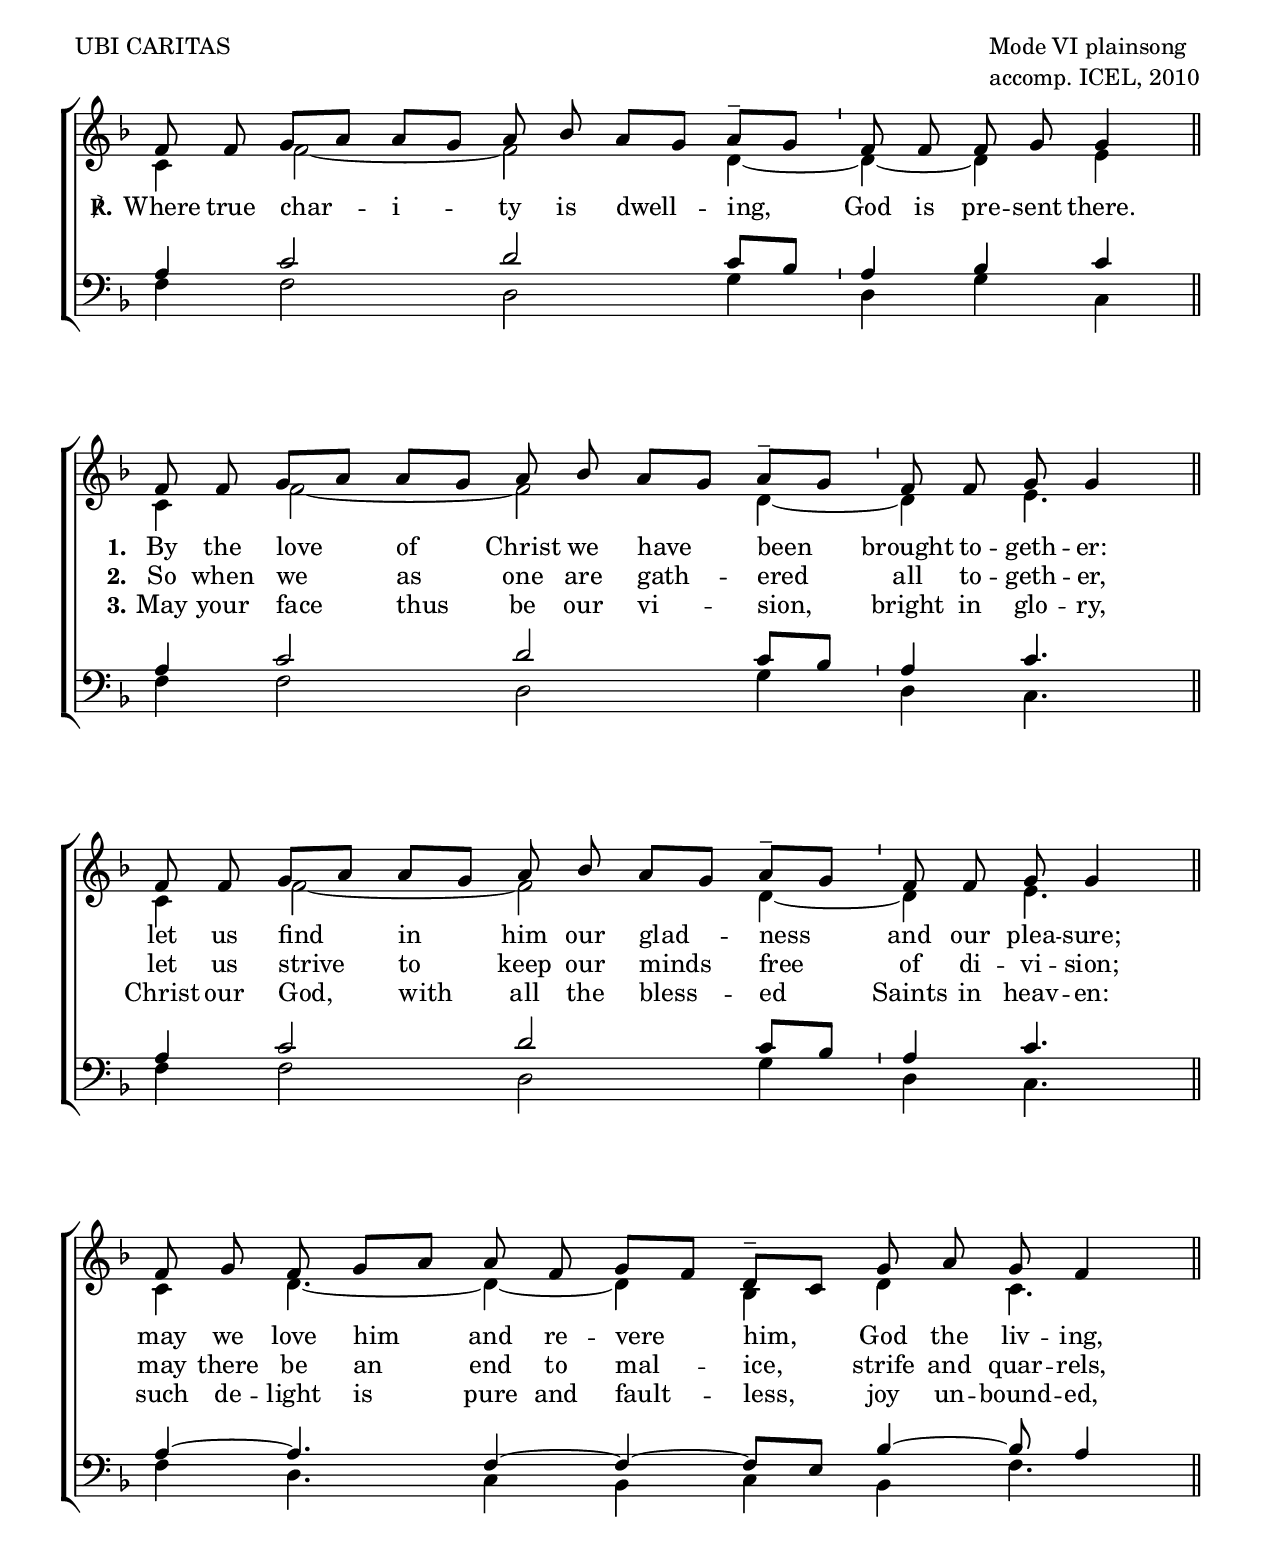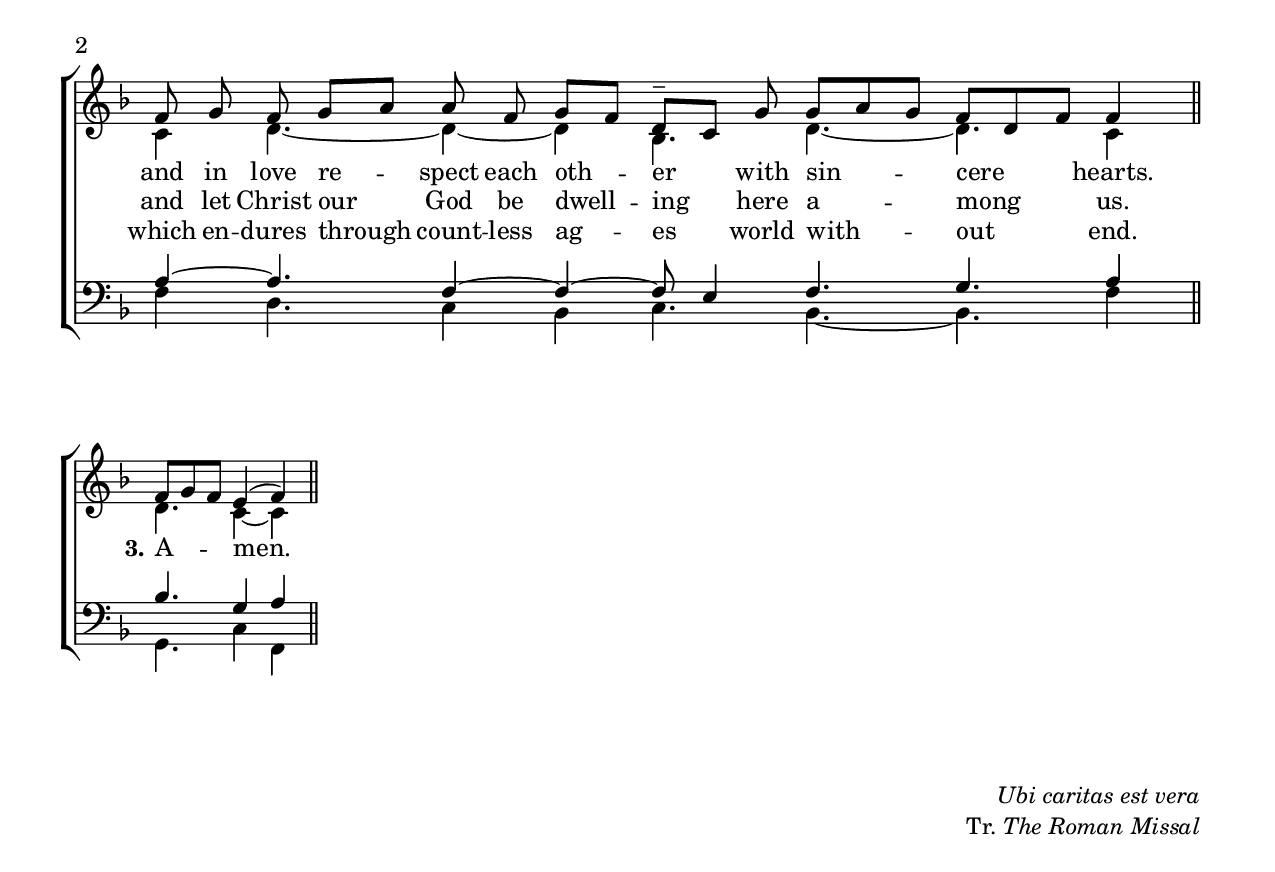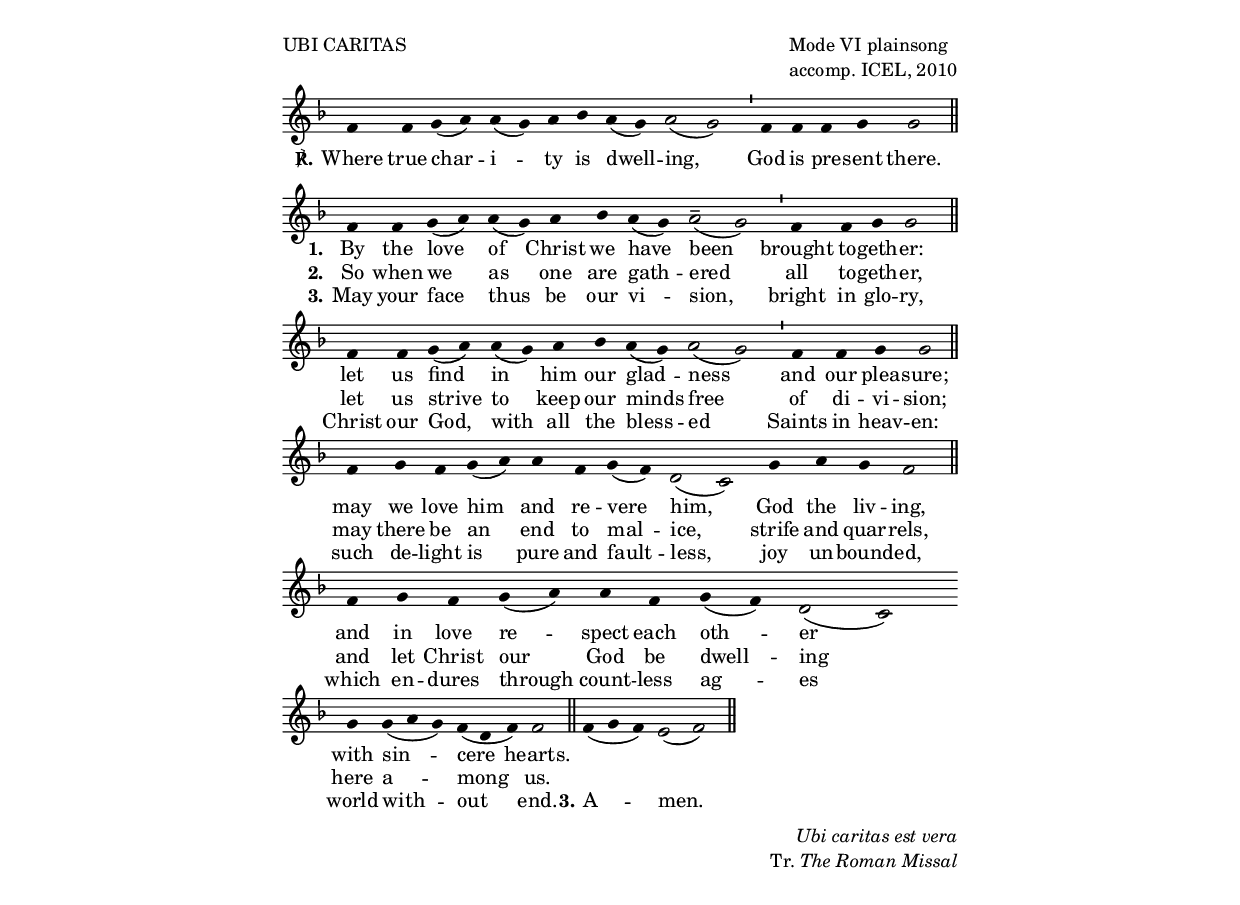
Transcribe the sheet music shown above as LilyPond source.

%{
The music and poetry produced by this source code are believed to be in the public domain in the United States.
The source code itself is licensed under a Creative Commons Attribution-NonCommercial 4.0 International License:
http://creativecommons.org/licenses/by-nc/4.0/

Musicam Ecclesiae - sites.google.com/site/musicamecclesiae
%}

\version "2.18.2"
\include "english.ly"
\include "hymn_definitions.ly"

top = \markup {
  \fill-line {
    \column {
      \line {UBI CARITAS}
    }
    \column{
      \line {Mode VI plainsong}
      \line {accomp. ICEL, 2010}
    }
  }
}

bottom = \markup  {
  \fill-line {
    \null
    \right-column {
      \line {\italic "Ubi caritas est vera"}
      \line {Tr. \italic "The Roman Missal"}
    }
  }
}

\header {
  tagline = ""
}

global = {
  \key f \major
  \cadenzaOn
  \autoBeamOff
  \set Staff.midiInstrument = "church organ"
}

melody = \relative c' {
  \global

  f8 f g[ a] a[ g] a bf a[ g] a[-- g] \bar "'" \noBreak
  f8 f f g g4 \bar "||"

  f8 f g8[ a] a[ g] a 
  bf a[ g] a[-- g] \bar "'" \noBreak
  f8 f g g4 \bar "||" \break


  f8 f g8[ a] a[ g] a 
  bf a[ g] a[-- g] \bar "'" \noBreak
  f8 f g g4 \bar "||"

  f8 g f g[ a] 

  a8 f g[ f] d[ -- c] g' a g f4  \bar "||"
  f8 g f g8[ a] a f g[ f] d8[-- c] 
  g'8 g8[ a g] f[ d f] f4 \bar "||" \break
  f8[ g f] e4( f) \bar "||"

}

melodya = \relative c' {
  \global
    \override Voice.Rest #'staff-position = #0
  \override Stem #'length = #0
  \hide Flag

  f4 f g( a) a( g) a bf a( g) a2( g) \bar "'" \noBreak
  f4 f f g g2 \bar "||"

  f4 f g4( a) a( g) a
  bf a( g) a2(^- g) \bar "'" \noBreak
  f4 f g g2 \bar "||" \break


  f4 f g( a) a( g) a 
  bf a( g) a2( g) \bar "'" \noBreak
  f4 f g \hn g4 \bar "||"

  f4 g f g( a) a4 f g( f) d2( c) g'4 a g f2 \bar "||"
  f4 g f g( a) a f g( f) d2( c) \bar "" \break
  g'4 g( a g) f( d f) f2 \bar "||"
 
 f4( g f) e2( f) \bar "||"

}

alto = \relative c' {
  \global
  c4 f2~ f2 d4~
  d4~ d4 e4

  c4 f2~ f2 d4~
  d4 e4.

  c4 f2~ f2 d4~
  d4 e4.

  c4 d4.~ d4~ d4 bf4 d4 c4.

  c4 d4.~ d4~ d4 bf4. d4.~ d4. c4

  d4. c4~ c4
}

tenor = \relative c' {
  \global
  a4 c2 d2 c8[ bf]
  a4 bf4 c4

  a4 c2 d2 c8[ bf]
  a4 c4.

  a4 c2 d2 c8[ bf]
  a4 c4.

  a4~ a4. f4~ f4~ f8[ e] bf'4~ bf8 a4

  a4~ a4. f4~ f4~ f8 e4 f4. g4. a4

  bf4. g4 a4
}

bass = \relative c {
  \global
  f4 f2 d2 g4
  d4 g4 c,4

  f4 f2 d2 g4
  d4 c4.

  f4 f2 d2 g4
  d4 c4.

  f4 d4. c4 bf4 c4 bf4 f'4.

  f4 d4. c4 bf4 c4. bf4.~ bf4. f'4

  g,4. c4 f,4
}

verseOne = \lyricmode {
  \set stanza = "℟." Where true char -- i -- ty is dwell -- ing,
  God is pre -- sent there.

  \set stanza = "1."
  By the love of Christ we have been
  brought to -- geth -- er:
  let us find in him our glad -- ness
  and our plea -- sure;
  may we love him and re -- vere him, God the liv -- ing,
  and in love re -- spect each oth -- er with sin -- cere hearts.
}

verseTwo = \lyricmode {
  _ _ _ _ _ _ _ _ _ _ _ _ _
  \set stanza = "2."
  So when we as one are gath -- ered 
  all to -- geth -- er,
  let us strive to keep our minds free 
  of di -- vi -- sion;
  may there be an end to mal -- ice, strife and quar -- rels,
  and let Christ our God be dwell -- ing here a -- mong us.
}

verseThree = \lyricmode {
  _ _ _ _ _ _ _ _ _ _ _ _ _
  \set stanza = "3."
  May your face thus be our vi -- sion, 
  bright in glo -- ry,
  Christ our God, with all the bless -- ed
  Saints in heav -- en:
  such de -- light is pure and fault -- less, joy un -- bound -- ed,
  which en -- dures through count -- less ag -- es world with -- out end.

  \set stanza = "3." A -- men.
}

\book {
  \include "hymn_paper_multipage.ly"
  \header {
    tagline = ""
  }
  \top
  \score {
    \new ChoirStaff <<
      \new Staff  <<
        \new Voice = "soprano" { \voiceOne \melody }
        \new Voice = "alto" { \voiceTwo \alto }
      >>
      \new Lyrics  \lyricsto soprano \verseOne
      \new Lyrics  \lyricsto soprano \verseTwo
      \new Lyrics  \lyricsto soprano \verseThree
      %\new Lyrics \lyricsto soprano \verseFour
      \new Staff  <<
        \clef bass
        \new Voice = "tenor" { \voiceOne \tenor }
        \new Voice = "bass" { \voiceTwo \bass }
      >>
    >>
    \midi {
      \context {
        \Score
        tempoWholesPerMinute = #(ly:make-moment 96 4)
      }
    }
    \include "hymn_layout_ragged.ly"
  }
  \bottom
}

%%%%%%
%%%%%%
%%%%%%
#(define output-suffix "Melody")
\book {
  \include "lilypond-book-preamble.ly"
  \include "hymn_melody_paper.ly"
  \top
  \score {
    %\transpose c bf,
    <<
      \new Voice = "tune" {
        \melodya
      }
      \new Lyrics \lyricsto "tune" { \verseOne }
      \new Lyrics \lyricsto "tune" { \verseTwo }
      \new Lyrics \lyricsto "tune" { \verseThree }
    >>
    \include "hymn_layout_ragged.ly"
   % \include "hymn_layout.ly"
  }
  \markup {
    \vspace #0.5
  }
  \bottom
}
